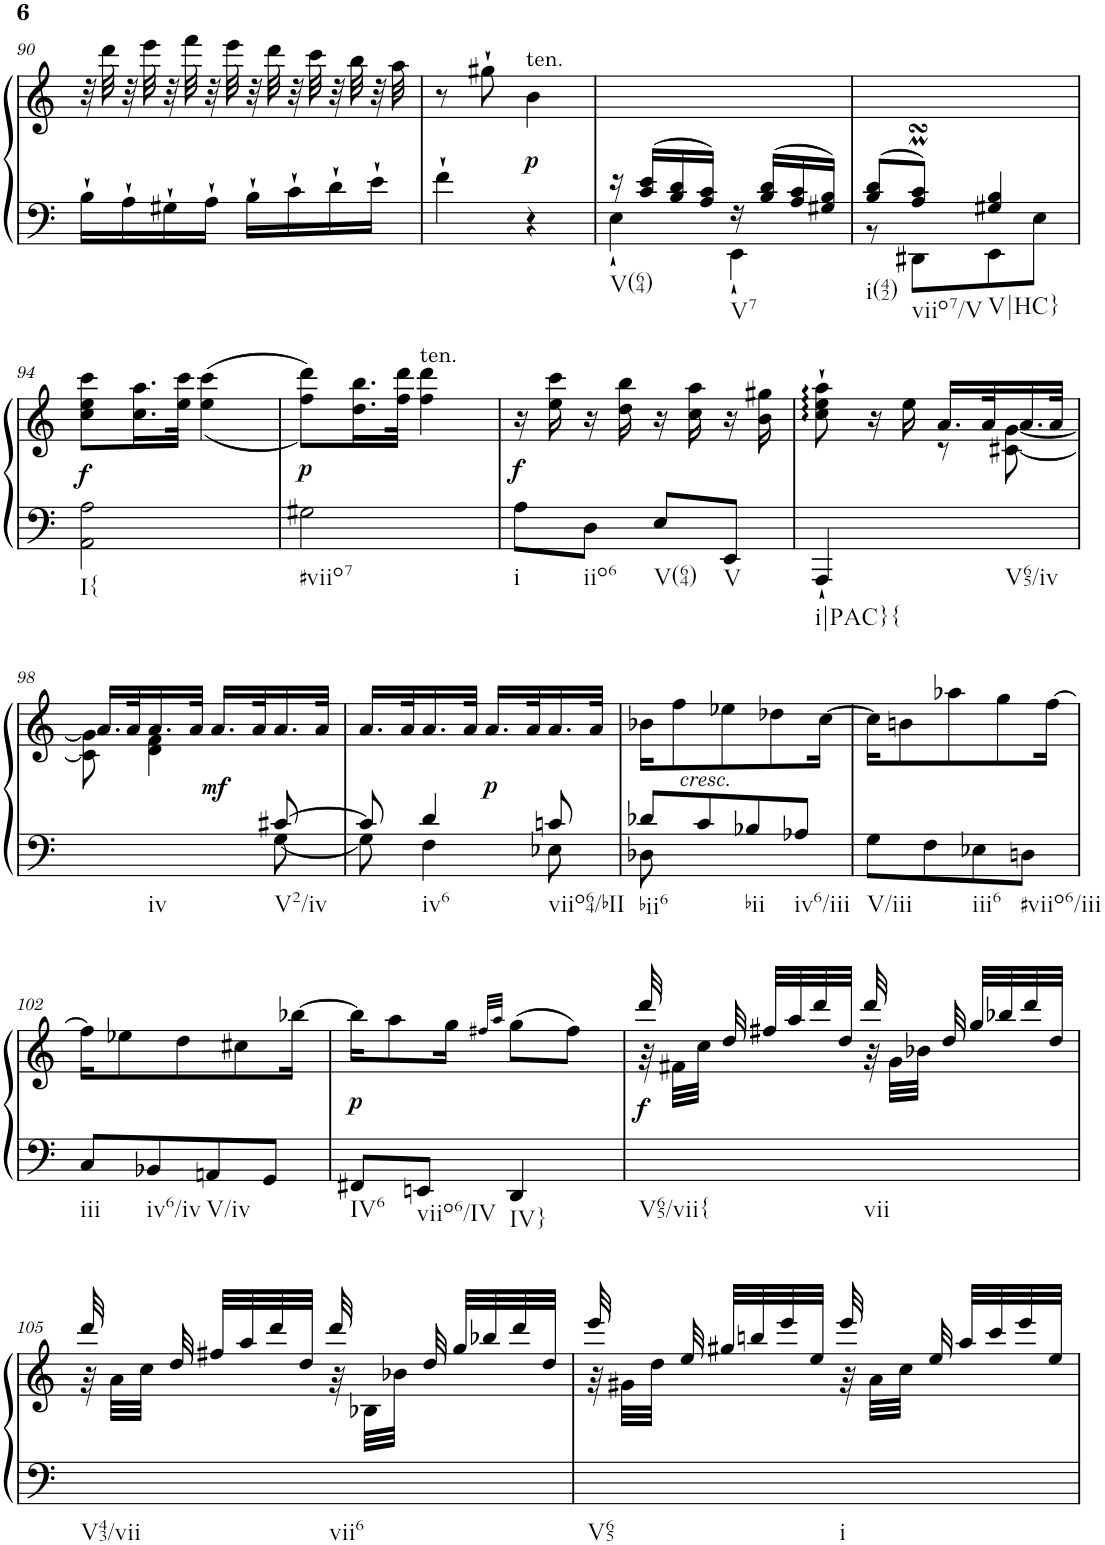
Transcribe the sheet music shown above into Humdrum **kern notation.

**kern	**kern	**dynam
*part1	*part1	*part1
*staff2	*staff1	*staff1/2
*I"Harpsichord	*	*
*I'Hch.	*	*
!!LO:PB:g=z
*clefF4	*clefG2	*
*k[]	*k[]	*
*M2/4	*M2/4	*
=90	=90	=90
16B`\LL	32r	.
.	32ddd\	.
16A`\	32r	.
.	32eee\	.
16G#X`\	32r	.
.	32fff\	.
16A`\JJ	32r	.
.	32eee\	.
16B`\LL	32r	.
.	32ddd\	.
16c`\	32r	.
.	32ccc\	.
16d`\	32r	.
.	32bb\	.
16e`\JJ	32r	.
.	32aa\	.
=91	=91	=91
4f`\	8r	.
.	8gg#X`\	.
!	!LO:TX:a:t=ten.	!
!	!	!LO:DY:b
4r	4b\	p
=92	=92	=92
*^	*	*
!LO:TX:b:t=V(64)	!	!	!
16r	4E`\	2ryy	.
16c/ 16e/LL	.	.	.
16B/ 16d/	.	.	.
16A/ 16c/JJ	.	.	.
!LO:TX:b:t=V7	!	!	!
16r	4EE`\	.	.
16B/ 16d/LL	.	.	.
16A/ 16c/	.	.	.
16G#X/ 16B/JJ	.	.	.
=93	=93	=93	=93
!LO:TX:b:t=i(42)	!	!	!
8B/ 8d/L	8r	2ryy	.
!LO:TX:b:t=viio7/V	!	!	!
8A/MsSSS 8c/MsSSSJ	8DD#X\L	.	.
!LO:TX:b:t=V|HC}	!	!	!
4G#X/ 4B/	8EE\	.	.
.	8E\J	.	.
!!LO:LB:g=z
=94	=94	=94	=94
!LO:TX:b:t=I{	!	!	!
!	!	!	!LO:DY:b
*v	*v	*	*
2AA\ 2A\	8cc\ 8ee\ 8ccc\L	f
.	16.cc\ 16.aa\L	.
.	32ee\ 32ccc\JJk	.
.	(>(<4ee\ 4ccc\	.
=95	=95	=95
!LO:TX:b:t=#viio7	!	!
!	!	!LO:DY:b
2G#X\	8ff\ 8ddd\L))	p
.	16.dd\ 16.bb\L	.
.	32ff\ 32ddd\JJk	.
!	!LO:TX:a:t=ten.	!
.	4ff\ 4ddd\	.
=96	=96	=96
!LO:TX:b:t=i	!	!
!	!	!LO:DY:b
8A\L	16r	f
.	16ee\ 16ccc\	.
!LO:TX:b:t=iio6	!	!
8D\J	16r	.
.	16dd\ 16bb\	.
!LO:TX:b:t=V(64)	!	!
8E/L	16r	.
.	16cc\ 16aa\	.
!LO:TX:b:t=V	!	!
8EE/J	16r	.
.	16b\ 16gg#X\	.
=97	=97	=97
*	*^	*
!LO:TX:b:t=i|PAC}{	!	!	!
4AAA`/	8cc\` 8ee\` 8aa\`	4ryy	.
.	16r	.	.
.	16ee\	.	.
!LO:TX:b:t=V65/iv	!	!	!
4ryy	16.a/LL	8r	.
.	32a/K	.	.
.	16.a/	[8c#X\ [8g\	.
.	32a/JJk	.	.
!!LO:LB:g=z	!!
=98	=98	=98	=98
*^	*	*	*
!LO:TX:b:t=iv	!	!	!	!
4.ryy	4.ryy	16.a/LL	8c#\] 8g\]	.
.	.	32a/K	.	.
.	.	16.a/	4d\ 4f\	.
.	.	32a/JJk	.	.
!	!	!	!	!LO:DY:b
.	.	16.a/LL	.	mf
.	.	32a/K	.	.
!LO:TX:b:t=V2/iv	!	!	!	!
[8c#X/	[8G\	16.a/	8ryy	.
.	.	32a/JJk	.	.
*	*	*v	*v	*
=99	=99	=99	=99
8c#/]	8G\]	16.a/LL	.
.	.	32a/K	.
!LO:TX:b:t=iv6	!	!	!
4d/	4F\	16.a/	.
.	.	32a/JJk	.
!	!	!	!LO:DY:b
.	.	16.a/LL	p
.	.	32a/K	.
!LO:TX:b:t=viio64/bII	!	!	!
8cn/	8E-X\	16.a/	.
.	.	32a/JJk	.
=100	=100	=100	=100
!	!	!LO:TX:b:i:t=cresc.	!
!LO:TX:b:t=bii6	!	!	!
8d-X/L	8D-X\	16b-X\KL	.
.	.	8ff\	.
8c/	4.ryy	.	.
.	.	8ee-X\	.
!LO:TX:b:t=bii	!	!	!
8B-X/	.	.	.
.	.	8dd-X\	.
!LO:TX:b:t=iv6/iii	!	!	!
8A-X/J	.	.	.
.	.	[16cc\Jk	.
*v	*v	*	*
=101	=101	=101
!LO:TX:b:t=V/iii	!	!
8G\L	16cc\KL]	.
.	8bn\	.
8F\	.	.
.	8aa-X\	.
!LO:TX:b:t=iii6	!	!
8E-X\	.	.
.	8gg\	.
!LO:TX:b:t=#viio6/iii	!	!
8Dn\J	.	.
.	[16ff\Jk	.
!!LO:LB:g=z
=102	=102	=102
!LO:TX:b:t=iii	!	!
8C/L	16ff\KL]	.
.	8ee-X\	.
!LO:TX:b:t=iv6/iv	!	!
8BB-X/	.	.
.	8dd\	.
!LO:TX:b:t=V/iv	!	!
8AAn/	.	.
.	8cc#X\	.
8GG/J	.	.
.	[16bb-X\Jk	.
=103	=103	=103
!LO:TX:b:t=IV6	!	!
!	!	!LO:DY:b
8FF#X/L	16bb-\KL]	p
.	8aa\	.
!LO:TX:b:t=viio6/IV	!	!
8EEn/J	.	.
.	16gg\Jk	.
.	32qff#X/LLL	.
.	32qaa/JJJ	.
!LO:TX:b:t=IV}	!	!
4DD/	(>8gg\L	.
.	8ff#\J)	.
=104	=104	=104
*	*^	*
!LO:TX:b:t=V65/vii{	!	!	!
!LO:TX:b:t=vii	!	!	!
!	!	!	!LO:DY:b
2ryy	32ddd/	32r	f
.	32f#X\LLL	8..ryy	.
.	32cc\JJJ	.	.
.	32dd/	.	.
.	32ff#X/LLL	.	.
.	32aa/	.	.
.	32ddd/	.	.
.	32dd/JJJ	.	.
.	32ddd/	32r	.
.	32g\LLL	8..ryy	.
.	32b-X\JJJ	.	.
.	32dd/	.	.
.	32gg/LLL	.	.
.	32bb-X/	.	.
.	32ddd/	.	.
.	32dd/JJJ	.	.
!!LO:LB:g=z	!!
=105	=105	=105	=105
!LO:TX:b:t=V43/vii	!	!	!
!LO:TX:b:t=vii6	!	!	!
2ryy	32ddd/	32r	.
.	32a\LLL	8..ryy	.
.	32cc\JJJ	.	.
.	32dd/	.	.
.	32ff#X/LLL	.	.
.	32aa/	.	.
.	32ddd/	.	.
.	32dd/JJJ	.	.
.	32ddd/	32r	.
.	32B-X\LLL	8..ryy	.
.	32b-X\JJJ	.	.
.	32dd/	.	.
.	32gg/LLL	.	.
.	32bb-X/	.	.
.	32ddd/	.	.
.	32dd/JJJ	.	.
=106	=106	=106	=106
!LO:TX:b:t=V65	!	!	!
!LO:TX:b:t=i	!	!	!
2ryy	32eee/	32r	.
.	32g#X\LLL	8..ryy	.
.	32dd\JJJ	.	.
.	32ee/	.	.
.	32gg#X/LLL	.	.
.	32bbn/	.	.
.	32eee/	.	.
.	32ee/JJJ	.	.
.	32eee/	32r	.
.	32a\LLL	8..ryy	.
.	32cc\JJJ	.	.
.	32ee/	.	.
.	32aa/LLL	.	.
.	32ccc/	.	.
.	32eee/	.	.
.	32ee/JJJ	.	.
*	*v	*v	*
=	=	=
*-	*-	*-
